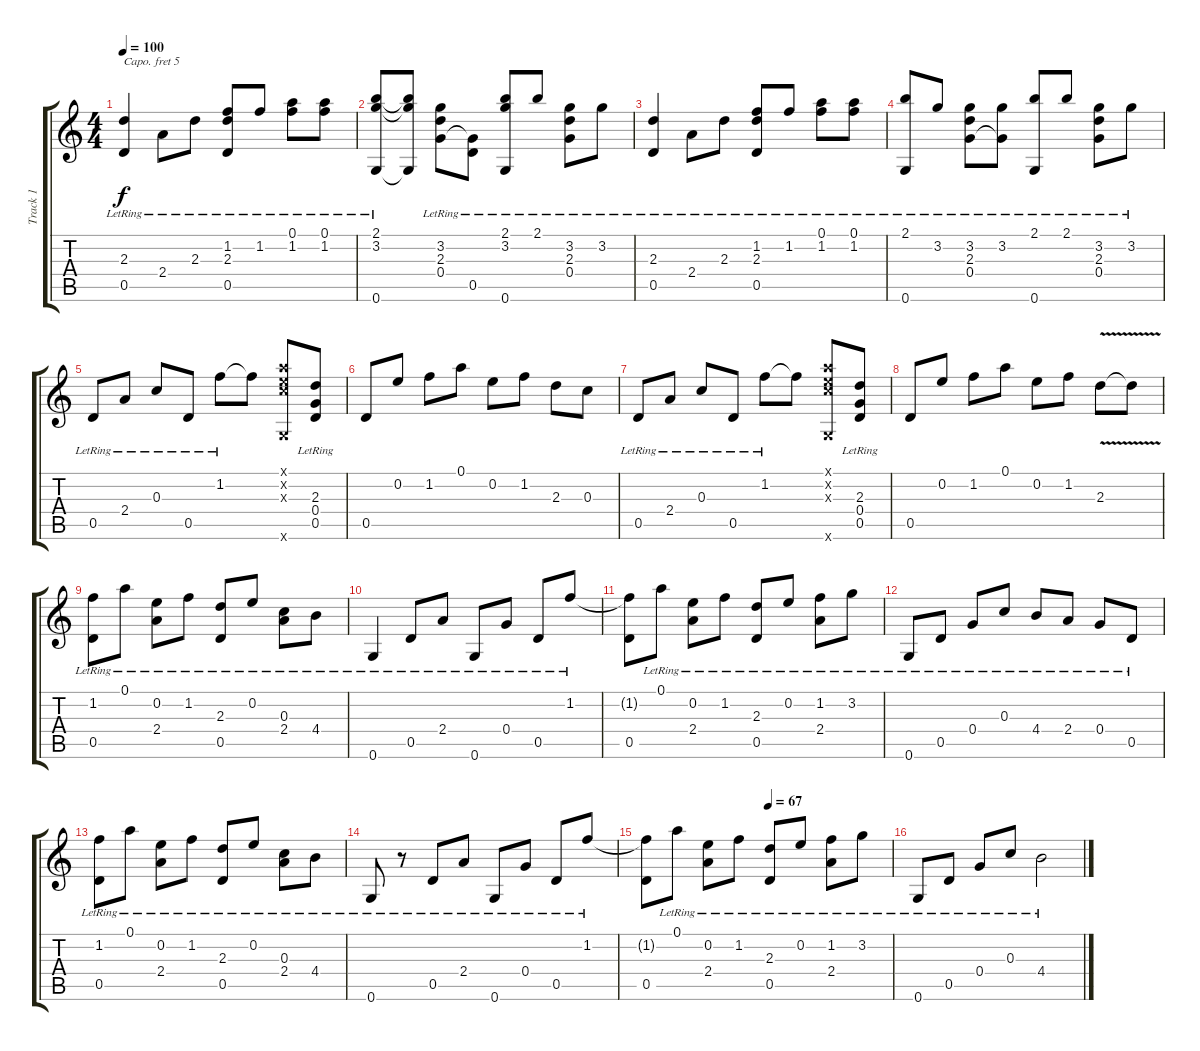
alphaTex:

\track ("Track 1" "Track 1") {instrument acousticguitarsteel}
\staff {score tabs}
\capo 5
\tuning (E4 B3 G3 D3 A2 D2) {hide}
\ts (4 4)
\tempo 100
\clef g2
\ks c
(2.3{lr} 0.5{lr}).4{dy f} 2.4{lr}.8 2.3{lr}.8 (1.2{lr} 2.3{lr} 0.5{lr}).8 1.2{lr}.8 (0.1{lr} 1.2{lr}).8 (0.1{lr} 1.2{lr}).8 |
(2.1{lr} 3.2{lr} 0.6{lr}).8 (2.1{t} 3.2{t} 0.6{t}).8 (3.2{lr} 2.3{lr} 0.4{lr}).8 (0.4{t} 0.5{lr}).8 (2.1{lr} 3.2{lr} 0.6{lr}).8 2.1{lr}.8 (3.2{lr} 2.3{lr} 0.4{lr}).8 3.2{lr}.8 |
(2.3{lr} 0.5{lr}).4 2.4{lr}.8 2.3{lr}.8 (1.2{lr} 2.3{lr} 0.5{lr}).8 1.2{lr}.8 (0.1{lr} 1.2{lr}).8 (0.1{lr} 1.2{lr}).8 |
(2.1{lr} 0.6{lr}).8 3.2{lr}.8 (3.2{lr} 2.3{lr} 0.4{lr}).8 (3.2{lr} 0.4{t}).8 (2.1{lr} 0.6{lr}).8 2.1{lr}.8 (3.2{lr} 2.3{lr} 0.4{lr}).8 3.2{lr}.8 |
0.5{lr}.8 2.4{lr}.8 0.3{lr}.8 0.5{lr}.8 1.2{lr}.8 1.2{t}.8 (0.1{x} 0.2{x} 0.3{x} 0.6{x}).8 (2.3{lr} 0.4 0.5{lr}).8 |
0.5.8 0.2.8 1.2.8 0.1.8 0.2.8 1.2.8 2.3.8 0.3.8 |
0.5{lr}.8 2.4{lr}.8 0.3{lr}.8 0.5{lr}.8 1.2{lr}.8 1.2{t}.8 (0.1{x} 0.2{x} 0.3{x} 0.6{x}).8 (2.3{lr} 0.4 0.5{lr}).8 |
0.5.8 0.2.8 1.2.8 0.1.8 0.2.8 1.2.8 2.3{v}.8 2.3{t}.8 |
(1.2{lr} 0.5{lr}).8 0.1{lr}.8 (0.2{lr} 2.4{lr}).8 1.2{lr}.8 (2.3{lr} 0.5{lr}).8 0.2{lr}.8 (0.3{lr} 2.4{lr}).8 4.4{lr}.8 |
0.6{lr}.4 0.5{lr}.8 2.4{lr}.8 0.6{lr}.8 0.4{lr}.8 0.5{lr}.8 1.2{lr}.8 |
(1.2{t} 0.5).8 0.1{lr}.8 (0.2{lr} 2.4{lr}).8 1.2{lr}.8 (2.3{lr} 0.5{lr}).8 0.2{lr}.8 (1.2{lr} 2.4{lr}).8 3.2{lr}.8 |
0.6{lr}.8 0.5{lr}.8 0.4{lr}.8 0.3{lr}.8 4.4{lr}.8 2.4{lr}.8 0.4{lr}.8 0.5{lr}.8 |
(1.2{lr} 0.5{lr}).8 0.1{lr}.8 (0.2{lr} 2.4{lr}).8 1.2{lr}.8 (2.3{lr} 0.5{lr}).8 0.2{lr}.8 (0.3{lr} 2.4{lr}).8 4.4{lr}.8 |
0.6{lr}.8 r.8 0.5{lr}.8 2.4{lr}.8 0.6{lr}.8 0.4{lr}.8 0.5{lr}.8 1.2{lr}.8 |
\tempo (67 0.5)
(1.2{t} 0.5).8 0.1{lr}.8 (0.2{lr} 2.4{lr}).8 1.2{lr}.8 (2.3{lr} 0.5{lr}).8 0.2{lr}.8 (1.2{lr} 2.4{lr}).8 3.2{lr}.8 |
0.6{lr}.8 0.5{lr}.8 0.4{lr}.8 0.3{lr}.8 4.4{lr}.2
